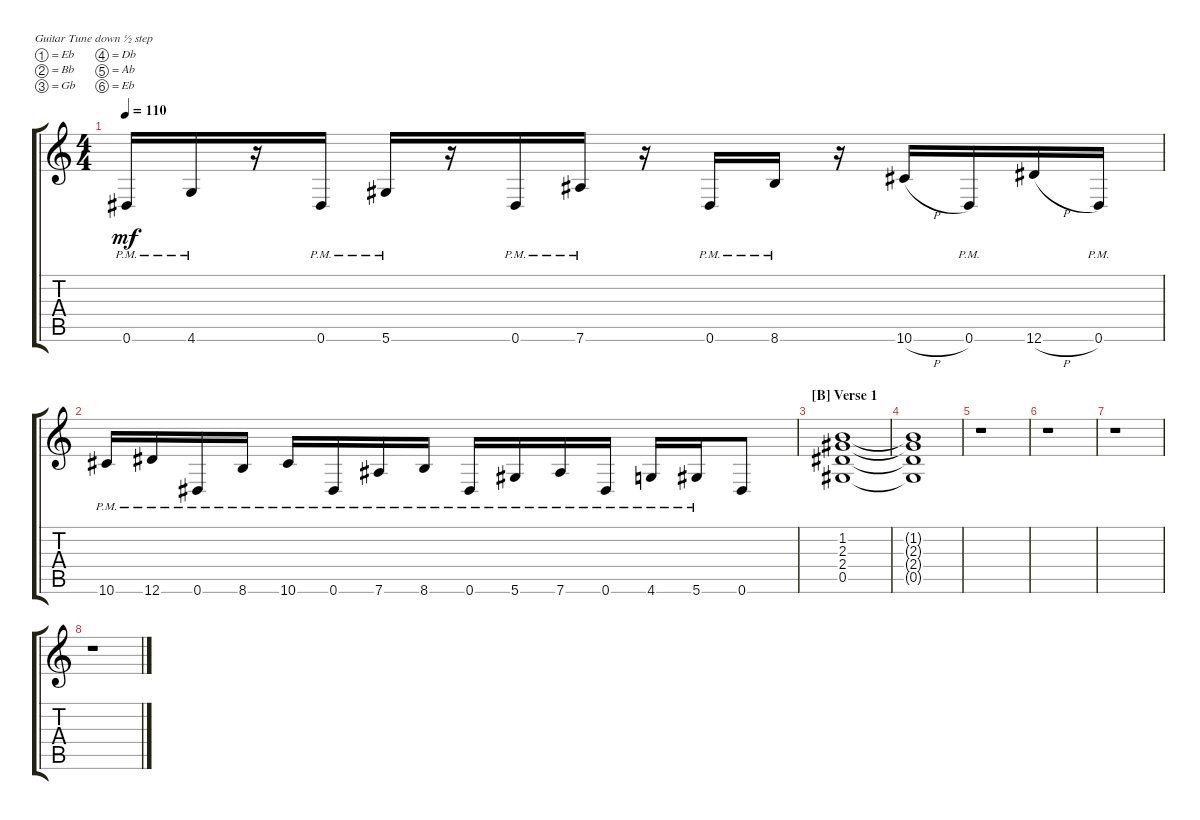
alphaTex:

\defaultSystemsLayout 4
\bracketExtendMode groupsimilarinstruments
\singleTrackTrackNamePolicy hidden
\multiTrackTrackNamePolicy hidden
\firstSystemTrackNameOrientation horizontal
\otherSystemsTrackNameOrientation horizontal
\track ("Сергей Попов" "E-Gt") {instrument distortionguitar}
\staff {score tabs}
\tuning (Eb4 Bb3 Gb3 Db3 Ab2 Eb2)
\ts (4 4)
\tempo 110
\clef g2
\scale
1.03909
\ks c
0.6{pm}.16{dy mf} 4.6{pm}.16 r.16 0.6{pm}.16 5.6{pm}.16 r.16 0.6{pm}.16 7.6{pm}.16 r.16 0.6{pm}.16 8.6{pm}.16 r.16 10.6{h}.16 0.6{pm}.16 12.6{h}.16 0.6{pm}.16 |
\scale
0.960908 10.6{pm}.16 12.6{pm}.16 0.6{pm}.16 8.6{pm}.16 10.6{pm}.16 0.6{pm}.16 7.6{pm}.16 8.6{pm}.16 0.6{pm}.16 5.6{pm}.16 7.6{pm}.16 0.6{pm}.16 4.6{pm}.16 5.6{pm}.16 0.6.8 |
\section ("B" "Verse 1")
\scale
1.03909 (0.5 2.4 2.3 1.2).1 |
\scale
0.960908 (0.5{t} 2.4{t} 2.3{t} 1.2{t}).1 |
\scale
1.03909 r.1 |
\scale
0.960908 r.1 |
\scale
1.03909 r.1 |
\scale
0.960908 r.1
